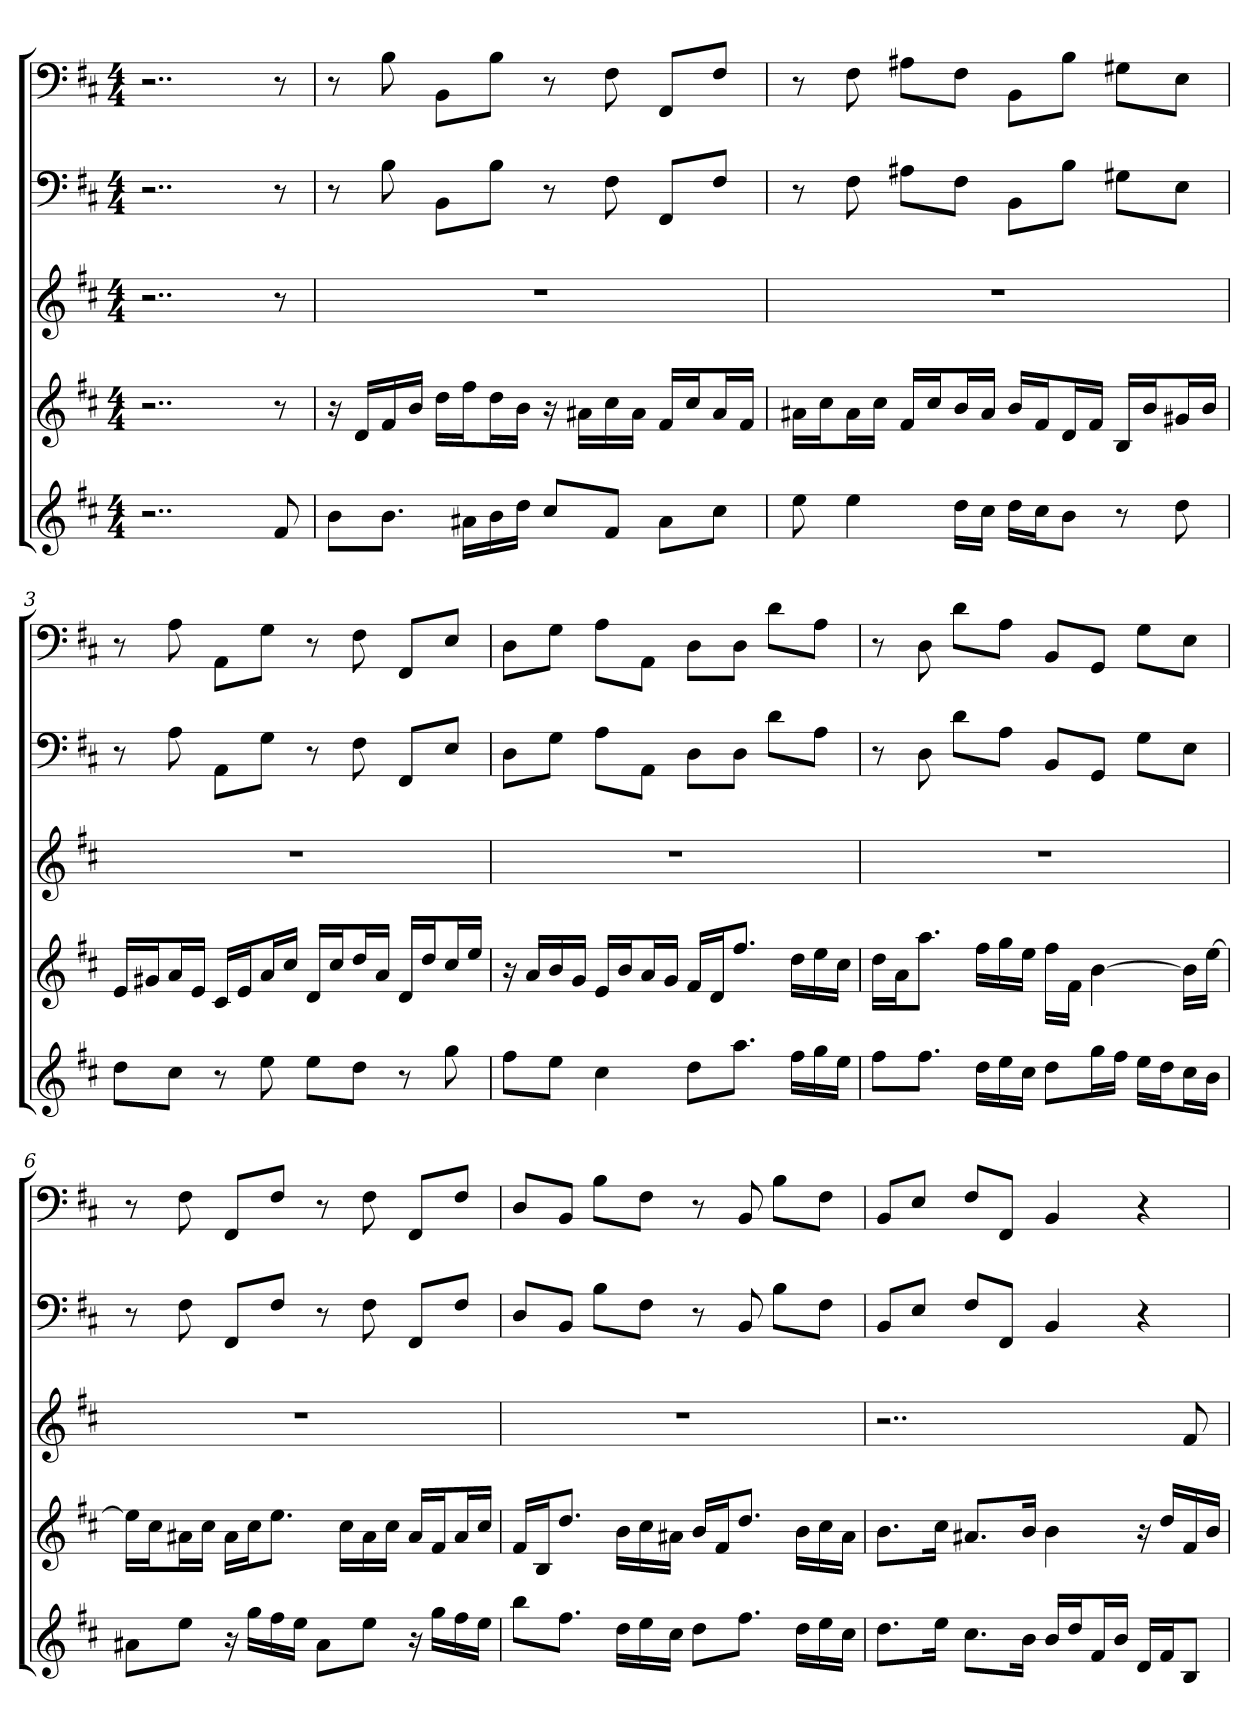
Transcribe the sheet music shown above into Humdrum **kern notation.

**kern	**kern	**kern	**kern	**kern
*part5	*part4	*part3	*part2	*part1
*staff5	*staff4	*staff3	*staff2	*staff1
*	*	*	*clefF4	*clefF4
*k[f#c#]	*k[f#c#]	*k[f#c#]	*k[f#c#]	*k[f#c#]
*b:	*b:	*b:	*b:	*b:
*M4/4	*M4/4	*M4/4	*M4/4	*M4/4
=	=	=	=	=
2..r	2..r	2..r	2..r	2..r
8f#	8r	8r	8r	8r
=1	=1	=1	=1	=1
8bL	16r	1r	8r	8r
.	16dLL	.	.	.
8.bJ	16f#	.	8B	8B
.	16bJJ	.	.	.
.	16ddLL	.	8BB\L	8BB\L
16a#XLL	16ff#J	.	.	.
16b	16ddL	.	8B\J	8B\J
16ddJJ	16bJJ	.	.	.
8cc#L	16r	.	8r	8r
.	16a#XLL	.	.	.
8f#J	16cc#	.	8F#	8F#
.	16a#JJ	.	.	.
8a#L	16f#LL	.	8FF#/L	8FF#/L
.	16cc#J	.	.	.
8cc#J	16a#L	.	8F#/J	8F#/J
.	16f#JJ	.	.	.
=2	=2	=2	=2	=2
8ee	16a#XLL	1r	8r	8r
.	16cc#J	.	.	.
4ee	16a#L	.	8F#	8F#
.	16cc#JJ	.	.	.
.	16f#LL	.	8A#X\L	8A#X\L
.	16cc#J	.	.	.
16ddLL	16bL	.	8F#\J	8F#\J
16cc#JJ	16a#JJ	.	.	.
16ddLL	16bLL	.	8BB\L	8BB\L
16cc#J	16f#J	.	.	.
8bJ	16dL	.	8B\J	8B\J
.	16f#JJ	.	.	.
8r	16BLL	.	8G#X\L	8G#X\L
.	16bJ	.	.	.
8dd	16g#XL	.	8E\J	8E\J
.	16bJJ	.	.	.
=3	=3	=3	=3	=3
8ddL	16eLL	1r	8r	8r
.	16g#XJ	.	.	.
8cc#J	16aL	.	8A	8A
.	16eJJ	.	.	.
8r	16c#LL	.	8AA\L	8AA\L
.	16eJ	.	.	.
8ee	16aL	.	8G\J	8G\J
.	16cc#JJ	.	.	.
8eeL	16dLL	.	8r	8r
.	16cc#J	.	.	.
8ddJ	16ddL	.	8F#	8F#
.	16aJJ	.	.	.
8r	16dLL	.	8FF#/L	8FF#/L
.	16ddJ	.	.	.
8gg	16cc#L	.	8E/J	8E/J
.	16eeJJ	.	.	.
=4	=4	=4	=4	=4
8ff#L	16r	1r	8D\L	8D\L
.	16aLL	.	.	.
8eeJ	16b	.	8G\J	8G\J
.	16gJJ	.	.	.
4cc#	16eLL	.	8A\L	8A\L
.	16bJ	.	.	.
.	16aL	.	8AA\J	8AA\J
.	16gJJ	.	.	.
8ddL	16f#LL	.	8D\L	8D\L
.	16dJ	.	.	.
8.aaJ	8.ff#J	.	8D\J	8D\J
.	.	.	8d\L	8d\L
16ff#LL	16ddLL	.	.	.
16gg	16ee	.	8A\J	8A\J
16eeJJ	16cc#JJ	.	.	.
=5	=5	=5	=5	=5
8ff#L	16ddLL	1r	8r	8r
.	16aJ	.	.	.
8.ff#J	8.aaJ	.	8D	8D
.	.	.	8d\L	8d\L
16ddLL	16ff#LL	.	.	.
16ee	16gg	.	8A\J	8A\J
16cc#JJ	16eeJJ	.	.	.
8ddL	16ff#LL	.	8BB/L	8BB/L
.	16f#JJ	.	.	.
16ggL	[4b	.	8GG/J	8GG/J
16ff#JJ	.	.	.	.
16eeLL	.	.	8G\L	8G\L
16ddJ	.	.	.	.
16cc#L	16bLL]	.	8E\J	8E\J
16bJJ	[16eeJJ	.	.	.
=6	=6	=6	=6	=6
8a#XL	16eeLL]	1r	8r	8r
.	16cc#J	.	.	.
8eeJ	16a#XL	.	8F#	8F#
.	16cc#JJ	.	.	.
16r	16a#LL	.	8FF#/L	8FF#/L
16ggLL	16cc#J	.	.	.
16ff#	8.eeJ	.	8F#/J	8F#/J
16eeJJ	.	.	.	.
8a#L	.	.	8r	8r
.	16cc#LL	.	.	.
8eeJ	16a#	.	8F#	8F#
.	16cc#JJ	.	.	.
16r	16a#LL	.	8FF#/L	8FF#/L
16ggLL	16f#J	.	.	.
16ff#	16a#L	.	8F#/J	8F#/J
16eeJJ	16cc#JJ	.	.	.
=7	=7	=7	=7	=7
8bbL	16f#LL	1r	8D/L	8D/L
.	16BJ	.	.	.
8.ff#J	8.ddJ	.	8BB/J	8BB/J
.	.	.	8B\L	8B\L
16ddLL	16bLL	.	.	.
16ee	16cc#	.	8F#\J	8F#\J
16cc#JJ	16a#XJJ	.	.	.
8ddL	16bLL	.	8r	8r
.	16f#J	.	.	.
8.ff#J	8.ddJ	.	8BB	8BB
.	.	.	8B\L	8B\L
16ddLL	16bLL	.	.	.
16ee	16cc#	.	8F#\J	8F#\J
16cc#JJ	16a#JJ	.	.	.
=8	=8	=8	=8	=8
8.ddL	8.bL	2..r	8BB/L	8BB/L
.	.	.	8E/J	8E/J
16eeJk	16cc#Jk	.	.	.
8.cc#L	8.a#XL	.	8F#/L	8F#/L
.	.	.	8FF#/J	8FF#/J
16bJk	16bJk	.	.	.
16bLL	4b	.	4BB	4BB
16ddJ	.	.	.	.
16f#L	.	.	.	.
16bJJ	.	.	.	.
16dLL	16r	.	4r	4r
16f#J	16ddLL	.	.	.
8BJ	16f#	8f#	.	.
.	16bJJ	.	.	.
=	=	=	=	=
*-	*-	*-	*-	*-
